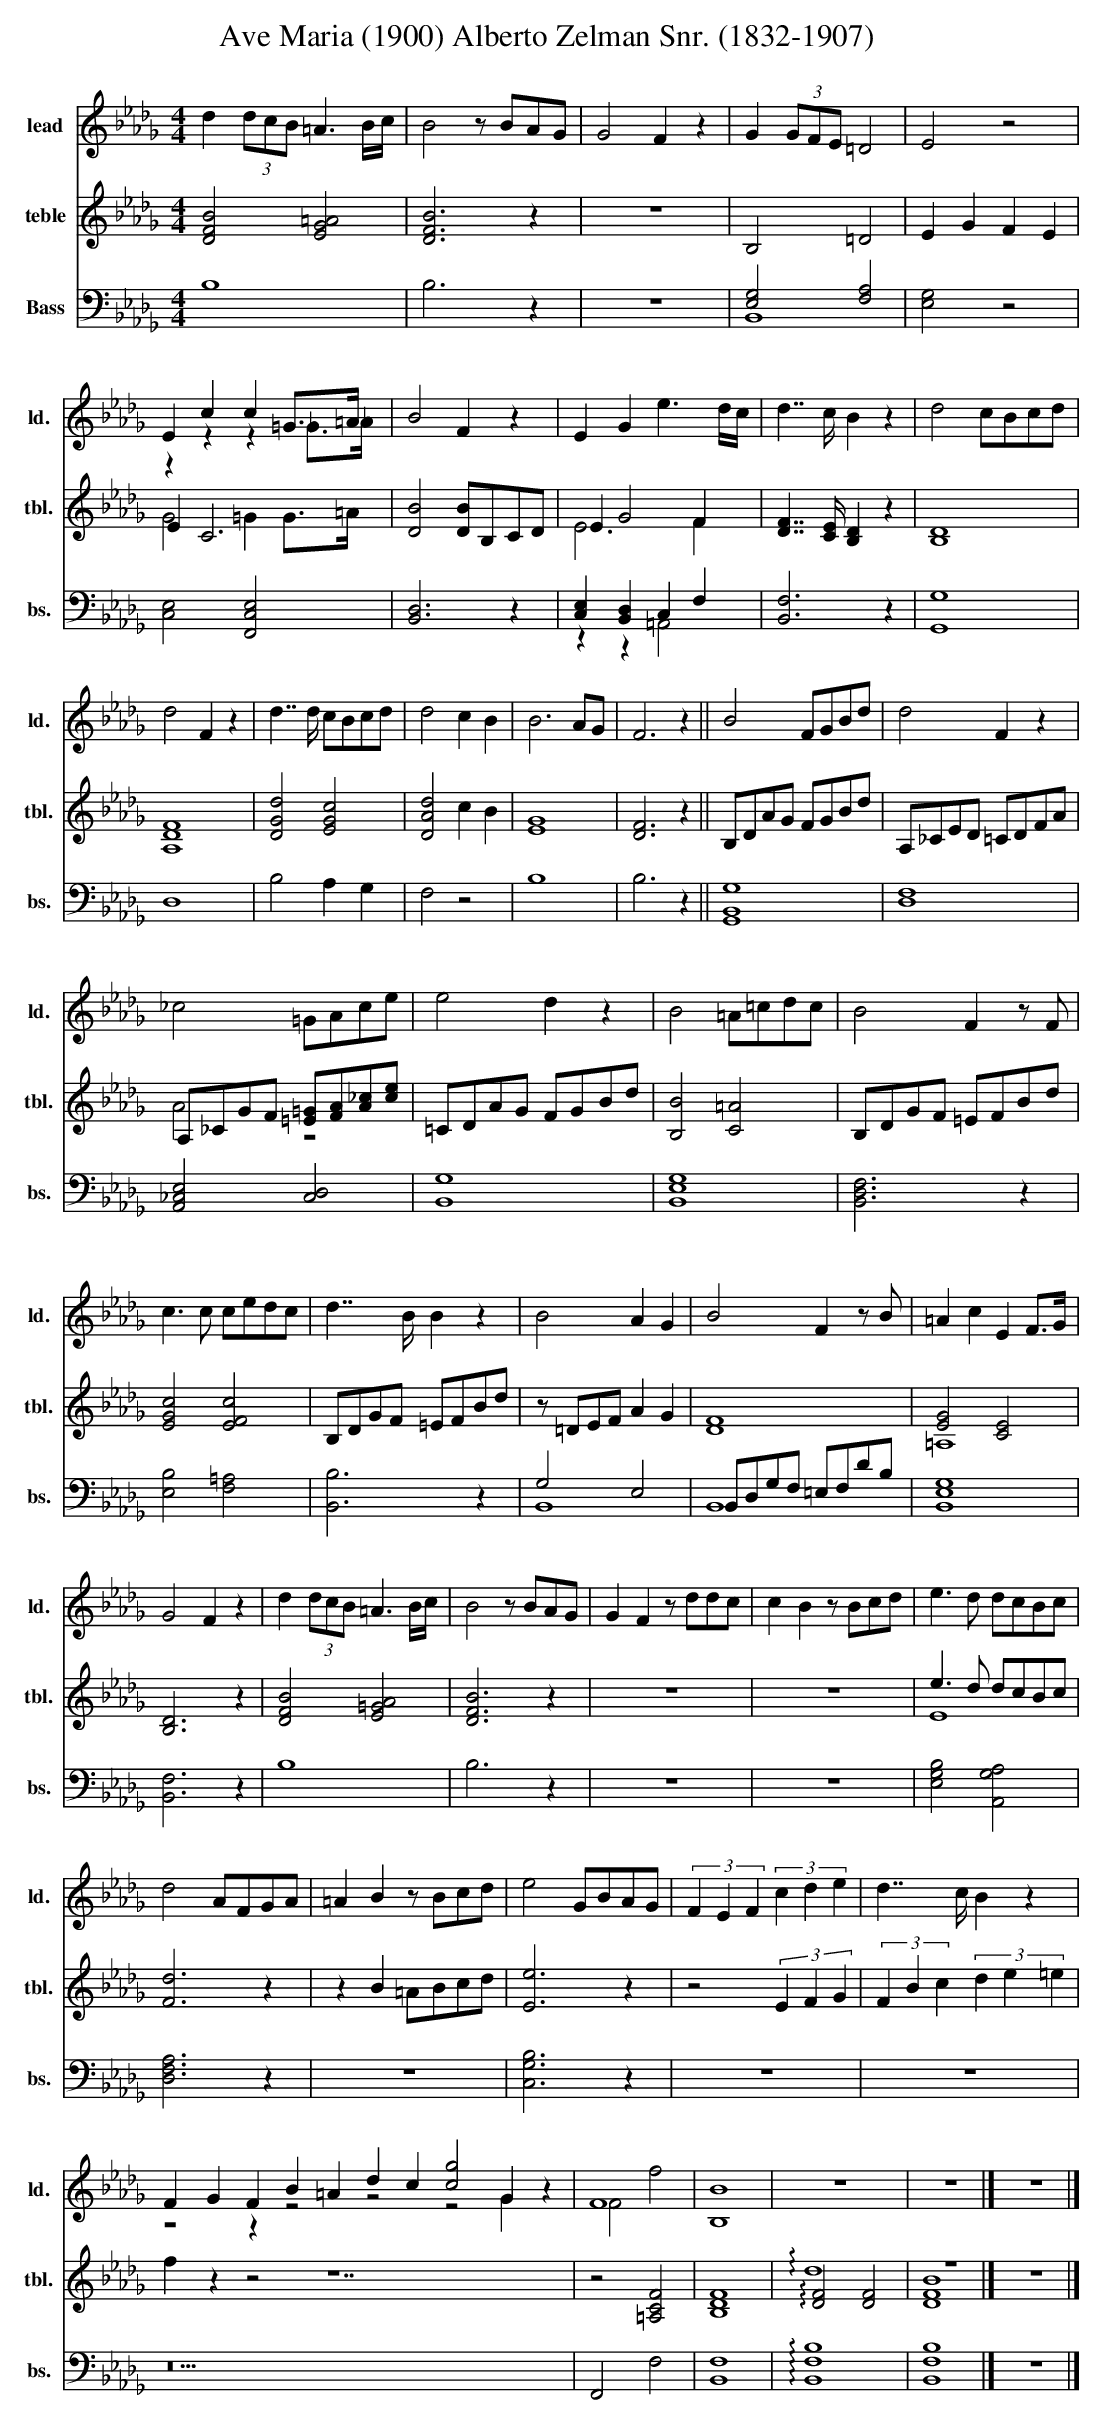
X:1
T:Ave Maria (1900) Alberto Zelman Snr. (1832-1907)
%%score ( 1 2 ) ( 3 4 ) ( 5 6 )
L:1/8
M:4/4
K:Db
V:1 treble nm="lead" snm="ld."
V:2 treble
V:3 treble nm="teble" snm="tbl."
V:4 treble
V:5 bass nm="Bass" snm="bs."
V:6 bass
V:1
[I: MIDI=program 43]  d2 (3dcB =A3 B/c/ | B4 z BAG | G4 F2 z2 | G2 (3GFE =D4 | E4 z4 |$ E2 c2 c2 =G>=A | B4 F2 z2 |
E2 G2 e3 d/c/ | d7/2 c/ B2 z2 | d4 cBcd |$ d4 F2 z2 | d7/2 d/ cBcd | d4 c2 B2 | B6 AG | F6 z2 ||
B4 FGBd | d4 F2 z2 |$ _c4 =GAce | e4 d2 z2 | B4 =A=cdc | B4 F2 z F |$ c3 c cedc | d7/2 B/ B2 z2 |
B4 A2 G2 | B4 F2 z B | =A2 c2 E2 F>G |$ G4 F2 z2 | d2 (3dcB =A3 B/c/ | B4 z BAG | G2 F2 z ddc |
c2 B2 z Bcd | e3 d dcBc |$ d4 AFGA | =A2 B2 z Bcd | e4 GBAG | (3F2 E2 F2 (3c2 d2 e2 |
d7/2 c/ B2 z2 |$ F2 G2 F2 B2 =A2 d2 c2 [cg]4 G2 z2 | F8 | [B,B]8 | z8 | z8 |] z8 |]
V:2
[I: MIDI=program 43] x8 | x8 | x8 | x8 | x8 |$ z2 z2 z2 _G>_A | x8 | x8 | x8 | x8 |$ x8 | x8 | x8 | x8 | x8 || x8 |
x8 |$ x8 | x8 | x8 | x8 |$ x8 | x8 | x8 | x8 | x8 |$ x8 | x8 | x8 | x8 | x8 | x8 |$ x8 | x8 | x8 |
x8 | x8 |$ z4 z2 z4 z4 z4 G2 z2 | F4 f4 | x8 | x8 | x8 |] x8 |]
V:3
[I: MIDI=program 7][DFB]4 [EG=A]4 | [DFB]6 z2 | z8 | B,4 =D4 | E2 G2 F2 E2 |$ E2 C6 | [DB]4 [DB]B,CD | E2 G4 F2 |
[DF]7/2 [CE]/ [B,D]2 z2 | [B,D]8 |$ [A,DF]8 | [DGd]4 [EGc]4 | [DAd]4 c2 B2 | [EG]8 | [DF]6 z2 ||
B,DAG FGBd | A,_CED =CDFA |$ A,_CGF [=E=G][FA][A_c][ce] | =CDAG FGBd | [B,B]4 [C=A]4 |
B,DGF =EFBd |$ [EGc]4 [EFc]4 | B,DGF =EFBd | z =DEF A2 G2 | [DF]8 | [EG]4 [CE]4 |$ [B,D]6 z2 |
[DFB]4 [E=GA]4 | [DFB]6 z2 | z8 | z8 | e3 d dcBc |$ [Fd]6 z2 | z2 B2 =ABcd | [Ee]6 z2 |
z4 (3E2 F2 G2 | (3F2 B2 c2 (3d2 e2 =e2 |$ f2 z2 z4 z14 | z4 [=A,CF]4 | [B,DF]8 |
!arpeggio![DF]4 [DF]4 | z8 |] z8 |]
V:4
[I: MIDI=program 7] !!mp!! x8 | x8 | x8 | x8 | x8 |$ G4 =G2 G>=A | x8 | E6 F2 | x8 | x8 |$ x8 | x8 | x8 | x8 | x8 || x8 |
x8 |$ A4 z4 | x8 | x8 | x8 |$ x8 | x8 | x8 | x8 | =A,8 |$ x8 | x8 | x8 | x8 | x8 | E8 |$ x8 | x8 |
x8 | x8 | x8 |$ x22 | x8 | x8 | !arpeggio!d8 | [DFB]8 |] x8 |]
V:5
[I: MIDI=program 43]!!mp!!B,8 | B,6 z2 | z8 | [E,G,]4 [F,A,]4 | [E,G,]4 z4 |$ [C,E,]4 [F,,C,E,]4 | [B,,D,]6 z2 |
[C,E,]2 [B,,D,]2 C,2 F,2 | [B,,F,]6 z2 | [G,,G,]8 |$ D,8 | B,4 A,2 G,2 | F,4 z4 | B,8 | B,6 z2 ||
[G,,B,,G,]8 | [D,F,]8 |$ [A,,_C,E,]4 [C,D,]4 | [B,,G,]8 | [B,,E,G,]8 | [B,,D,F,]6 z2 |$
[E,B,]4 [F,=A,]4 | [B,,B,]6 z2 | G,4 E,4 | B,,D,G,F, =E,F,DB, | [B,,E,G,]8 |$ [B,,F,]6 z2 | B,8 |
B,6 z2 | z8 | z8 | [E,G,B,]4 [A,,G,A,]4 |$ [D,F,A,]6 z2 | z8 | [C,G,B,]6 z2 | z8 | z8 |$ z22 |
F,,4 F,4 | [B,,F,]8 | !arpeggio![B,,F,B,]8 | [B,,F,B,]8 |] z8 |]
V:6
[I: MIDI=program 43]x8 | x8 | x8 | B,,8 | x8 |$ x8 | x8 | z2 z2 =A,,4 | x8 | x8 |$ x8 | x8 | x8 | x8 | x8 || x8 |
x8 |$ x8 | x8 | x8 | x8 |$ x8 | x8 | B,,8 | B,,8 | x8 |$ x8 | x8 | x8 | x8 | x8 | x8 |$ x8 | x8 |
x8 | x8 | x8 |$ x22 | x8 | x8 | x8 | x8 |] x8 |]
